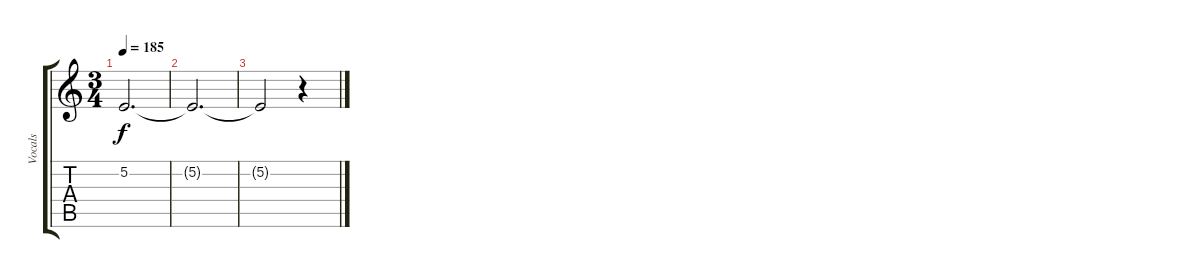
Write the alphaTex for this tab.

\track ("Vocals" "Vocals") {instrument ocarina}
\staff {score tabs}
\tuning (E4 B3 G3 D3 A2 E2) {hide}
\ts (3 4)
\tempo 185
\clef g2
\ks c
5.2.2{d dy f} |
5.2{t}.2{d} |
5.2{t}.2 r.4
